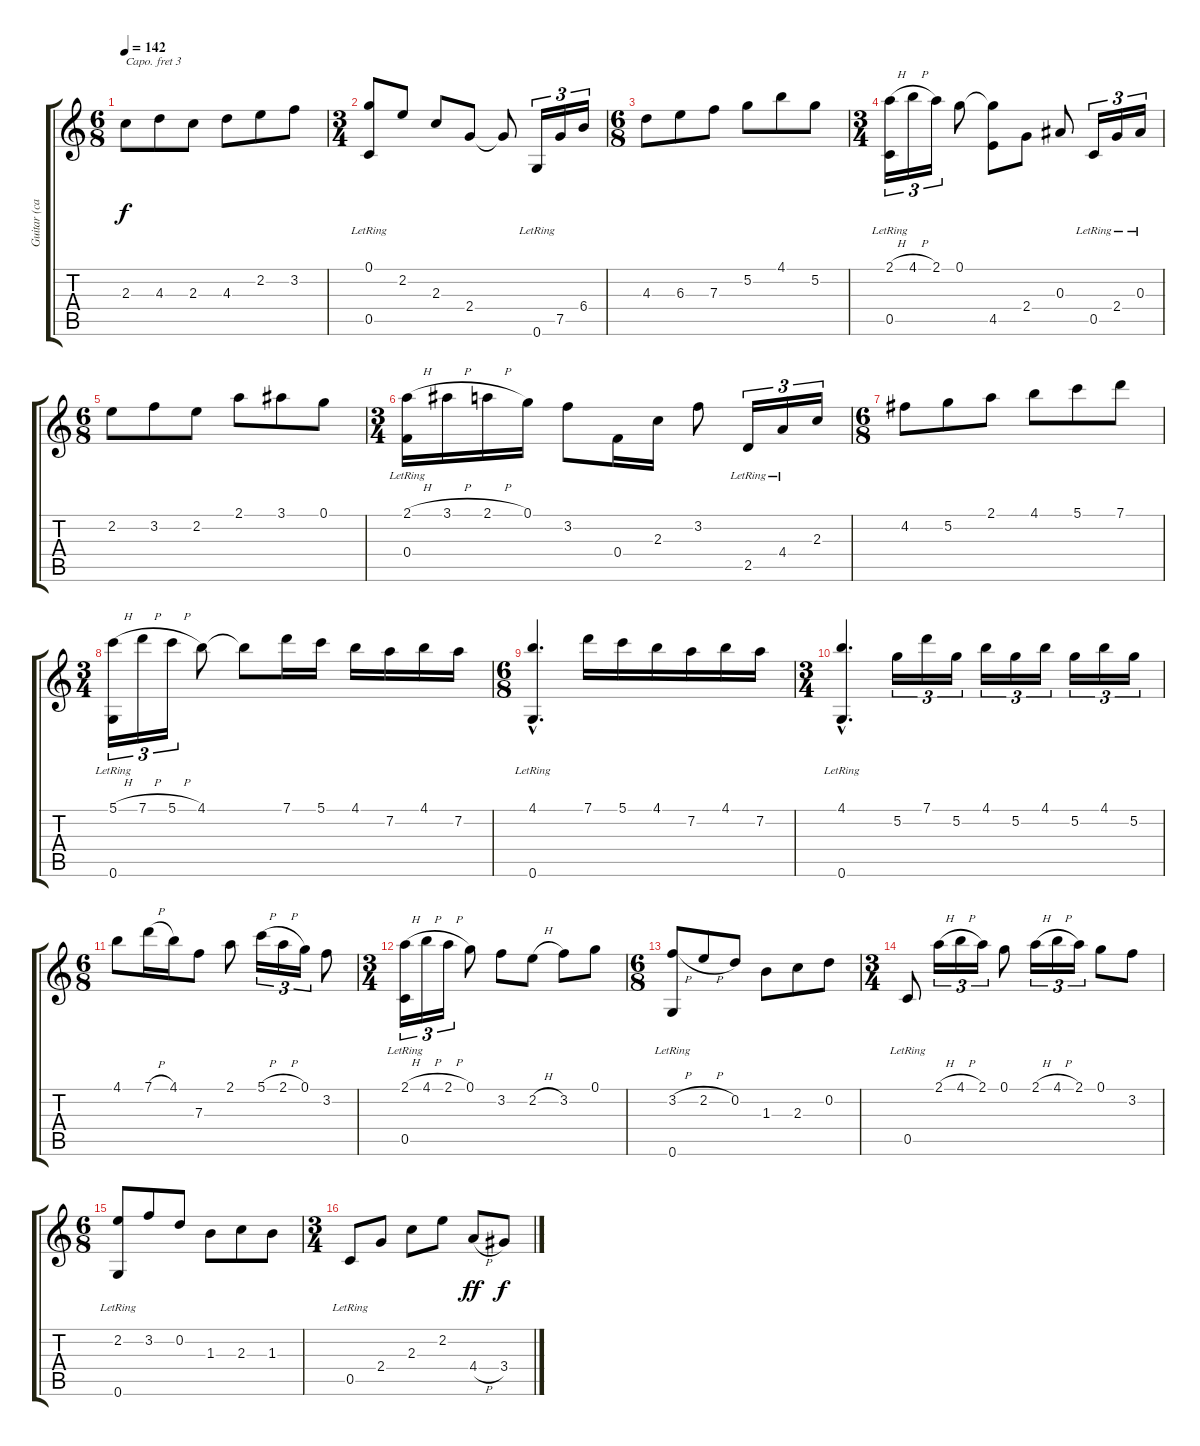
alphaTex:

\track ("Guitar (capo @ 3)" "Guitar (ca") {instrument acousticguitarnylon}
\staff {score tabs}
\capo 3
\tuning (E4 B3 G3 D3 A2 E2) {hide}
\ts (6 8)
\tempo 142
\clef g2
\ks c
2.3.8{dy f} 4.3.8 2.3.8 4.3.8 2.2.8 3.2.8 |
\ts (3 4)
(0.1 0.5{lr}).8 2.2.8 2.3.8 2.4.8 2.4{t}.8 0.6{lr}.16{tu (3 2)} 7.5.16{tu (3 2)} 6.4.16{tu (3 2)} |
\ts (6 8)
4.3.8 6.3.8 7.3.8 5.2.8 4.1.8 5.2.8 |
\ts (3 4)
(2.1{h} 0.5{lr}).16{tu (3 2)} 4.1{h}.16{tu (3 2)} 2.1.16{tu (3 2)} 0.1.8 (0.1{t} 4.5).8 2.4.8 0.3.8 0.5{lr}.16{tu (3 2)} 2.4{lr}.16{tu (3 2)} 0.3{lr}.16{tu (3 2)} |
\ts (6 8)
2.2.8 3.2.8 2.2.8 2.1.8 3.1.8 0.1.8 |
\ts (3 4)
(2.1{h} 0.4{lr}).16 3.1{h}.16 2.1{h}.16 0.1.16 3.2.8 0.4.16 2.3.16 3.2.8 2.5{lr}.16{tu (3 2)} 4.4{lr}.16{tu (3 2)} 2.3.16{tu (3 2)} |
\ts (6 8)
4.2.8 5.2.8 2.1.8 4.1.8 5.1.8 7.1.8 |
\ts (3 4)
(5.1{h} 0.6{lr}).16{tu (3 2)} 7.1{h}.16{tu (3 2)} 5.1{h}.16{tu (3 2)} 4.1.8 4.1{t}.8 7.1.16 5.1.16 4.1.16 7.2.16 4.1.16 7.2.16 |
\ts (6 8)
(4.1{hac} 0.6{hac lr}).4{d} 7.1.16 5.1.16 4.1.16 7.2.16 4.1.16 7.2.16 |
\ts (3 4)
(4.1{hac} 0.6{hac lr}).4{d} 5.2.16{tu (3 2)} 7.1.16{tu (3 2)} 5.2.16{tu (3 2)} 4.1.16{tu (3 2)} 5.2.16{tu (3 2)} 4.1.16{tu (3 2)} 5.2.16{tu (3 2)} 4.1.16{tu (3 2)} 5.2.16{tu (3 2)} |
\ts (6 8)
4.1.8 7.1{h}.16 4.1.16 7.3.8 2.1.8 5.1{h}.16{tu (3 2)} 2.1{h}.16{tu (3 2)} 0.1.16{tu (3 2)} 3.2.8 |
\ts (3 4)
(2.1{h} 0.5{lr}).16{tu (3 2)} 4.1{h}.16{tu (3 2)} 2.1{h}.16{tu (3 2)} 0.1.8 3.2.8 2.2{h}.8 3.2.8 0.1.8 |
\ts (6 8)
(3.2{h} 0.6{lr}).8 2.2{h}.8 0.2.8 1.3.8 2.3.8 0.2.8 |
\ts (3 4)
0.5{lr}.8 2.1{h}.16{tu (3 2)} 4.1{h}.16{tu (3 2)} 2.1.16{tu (3 2)} 0.1.8 2.1{h}.16{tu (3 2)} 4.1{h}.16{tu (3 2)} 2.1.16{tu (3 2)} 0.1.8 3.2.8 |
\ts (6 8)
(2.2 0.6{lr}).8 3.2.8 0.2.8 1.3.8 2.3.8 1.3.8 |
\ts (3 4)
0.5{lr}.8 2.4.8 2.3.8 2.2.8 4.4{h}.8{dy ff} 3.4.8{dy f}
